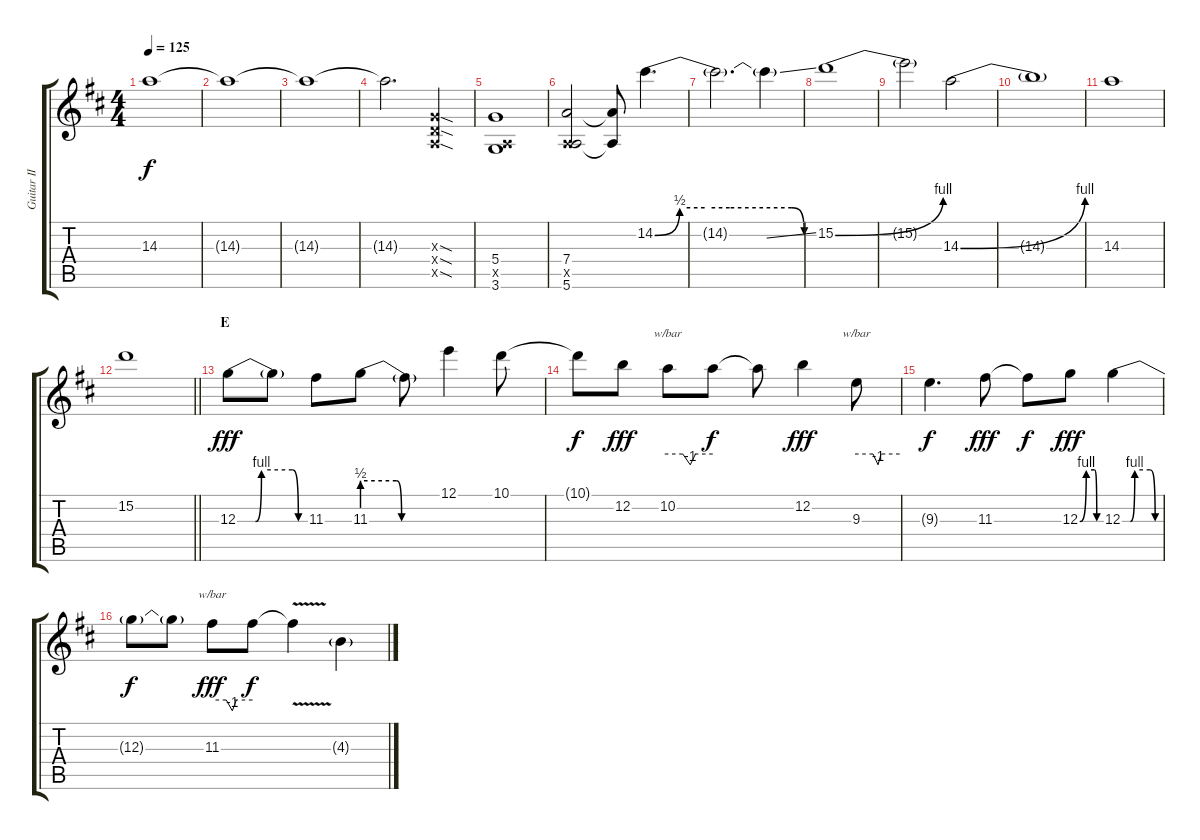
\track ("Guitar II" "Guitar II") {instrument overdrivenguitar}
\staff {score tabs}
\tuning (E4 B3 G3 D3 A2 E2) {hide}
\ts (4 4)
\tempo 125
\clef g2
\ks d
14.3{t}.1{dy f} |
14.3{t}.1 |
14.3{t}.1 |
14.3{t}.2{d} (0.3{sod x} 0.4{sod x} 0.5{sod x}).4 |
(5.4 0.5{x} 3.6).1 |
(7.4 0.5{x} 5.6).2 (7.4{t} 5.6{t}).8 14.2{be (custom 0 0 10 2 20 2 30 2 55 2 60 0)}.4{d} |
14.2{t}.2{d} 14.2{ss t}.4 |
15.2{be (bend 0 0 60 4)}.1 |
15.2{t}.2 14.3{be (bend 0 0 60 4)}.2 |
14.3{t}.1 |
14.3.1 |
\barLineRight lightlight
15.2.1 |
\section ("" "E")
12.3{be (custom 0 0 15 0 20 4 46 4 51 0 60 0)}.8{dy fff} 12.3{t}.8 11.3.8 11.3{be (custom 0 2 15 2 26 2 30 0 60 0)}.8 11.3{t}.8 12.1.4 10.1.8 |
10.1{t}.8{dy f} 12.2.8{dy fff} 10.2.8{tbe (custom default 0 0 20 0 30 -4 37 0 60 0)} 10.2{t}.8{dy f} 10.2{t}.8 12.2.4{dy fff} 9.3.8{tbe (custom default 0 0 23 0 30 -4 34 0 60 0)} |
9.3{t}.4{d dy f} 11.3.8{dy fff} 11.3{t}.8{dy f} 12.3{be (custom 0 0 18 4 42 4 48 0 60 0)}.8{dy fff} 12.3{be (custom 0 0 13 0 20 4 45 4 53 0 60 0)}.4 |
12.3{t}.8{dy f} 12.3{t}.8 11.3.8{tbe (custom default 0 0 21 0 30 -4 36 0 60 0) dy fff} 11.3{t}.8{dy f} 11.3{v t}.4 4.3{ss g}.4
